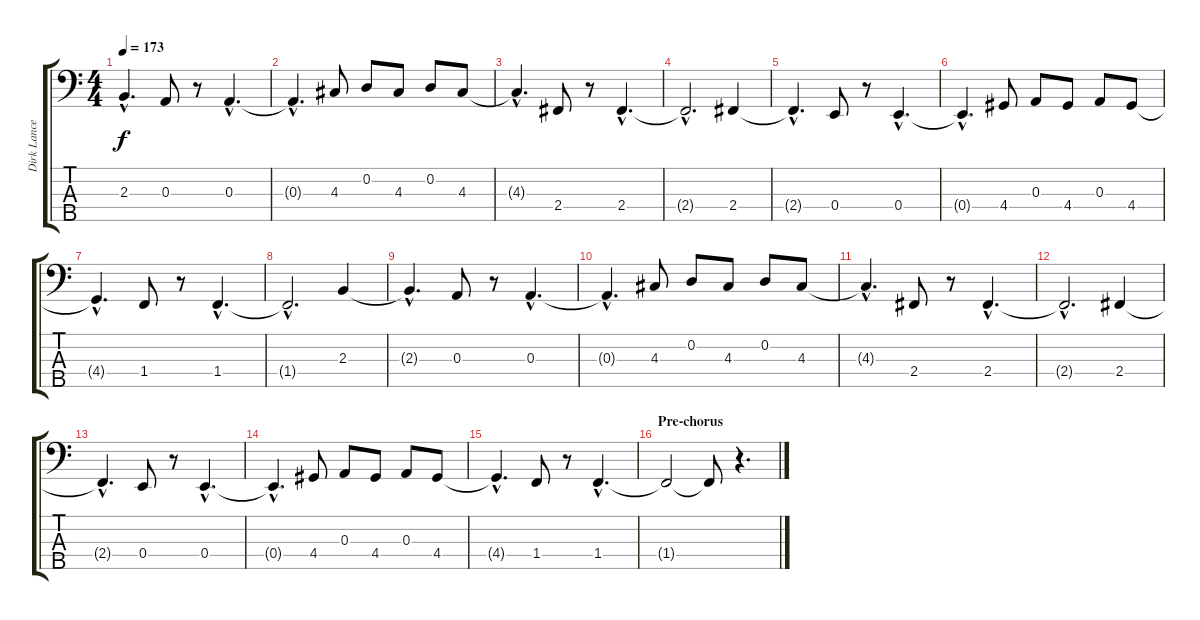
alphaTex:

\track ("Dirk Lance-Bass" "Dirk Lance") {instrument electricbassfinger}
\staff {score tabs}
\tuning (G2 D2 A1 E1 B0) {hide}
\ts (4 4)
\tempo 173
\clef f4
\ks c
2.3{hac t}.4{d dy f} 0.3.8 r.8 0.3{hac}.4{d} |
0.3{hac t}.4{d} 4.3.8 0.2.8 4.3.8 0.2.8 4.3.8 |
4.3{hac t}.4{d} 2.4.8 r.8 2.4{hac}.4{d} |
2.4{hac t}.2{d} 2.4.4 |
2.4{hac t}.4{d} 0.4.8 r.8 0.4{hac}.4{d} |
0.4{hac t}.4{d} 4.4.8 0.3.8 4.4.8 0.3.8 4.4.8 |
4.4{hac t}.4{d} 1.4.8 r.8 1.4{hac}.4{d} |
1.4{hac t}.2{d} 2.3.4 |
2.3{hac t}.4{d} 0.3.8 r.8 0.3{hac}.4{d} |
0.3{hac t}.4{d} 4.3.8 0.2.8 4.3.8 0.2.8 4.3.8 |
4.3{hac t}.4{d} 2.4.8 r.8 2.4{hac}.4{d} |
2.4{hac t}.2{d} 2.4.4 |
2.4{hac t}.4{d} 0.4.8 r.8 0.4{hac}.4{d} |
0.4{hac t}.4{d} 4.4.8 0.3.8 4.4.8 0.3.8 4.4.8 |
4.4{hac t}.4{d} 1.4.8 r.8 1.4{hac}.4{d} |
\section ("" "Pre-chorus")
1.4{t}.2 1.4{t}.8 r.4{d}
